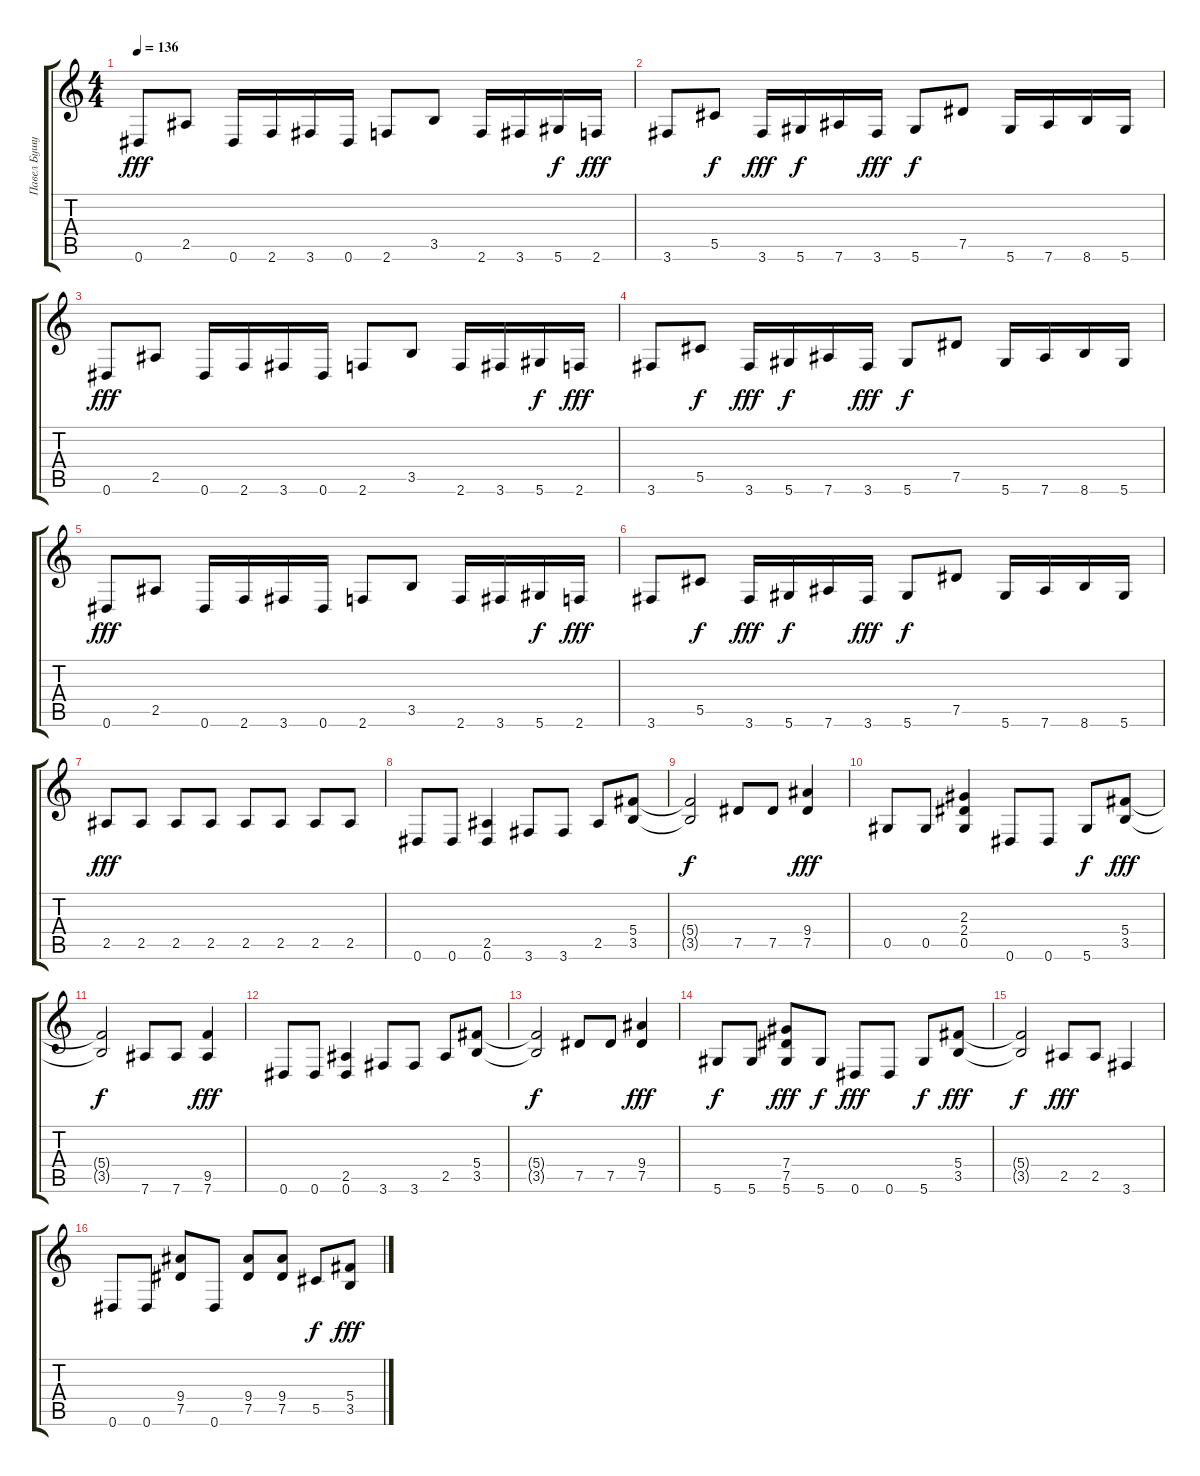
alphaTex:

\track ("Павел Бушуев" "Павел Бушу") {instrument distortionguitar}
\staff {score tabs}
\tuning (Eb4 Bb3 Gb3 Db3 Ab2 Eb2) {hide}
\ts (4 4)
\tempo 136
\clef g2
\ks c
0.6.8{dy fff} 2.5.8 0.6.16 2.6.16 3.6.16 0.6.16 2.6.8 3.5.8 2.6.16 3.6.16 5.6.16{dy f} 2.6.16{dy fff} |
3.6.8 5.5.8{dy f} 3.6.16{dy fff} 5.6.16{dy f} 7.6.16 3.6.16{dy fff} 5.6.8{dy f} 7.5.8 5.6.16 7.6.16 8.6.16 5.6.16 |
0.6.8{dy fff} 2.5.8 0.6.16 2.6.16 3.6.16 0.6.16 2.6.8 3.5.8 2.6.16 3.6.16 5.6.16{dy f} 2.6.16{dy fff} |
3.6.8 5.5.8{dy f} 3.6.16{dy fff} 5.6.16{dy f} 7.6.16 3.6.16{dy fff} 5.6.8{dy f} 7.5.8 5.6.16 7.6.16 8.6.16 5.6.16 |
0.6.8{dy fff} 2.5.8 0.6.16 2.6.16 3.6.16 0.6.16 2.6.8 3.5.8 2.6.16 3.6.16 5.6.16{dy f} 2.6.16{dy fff} |
3.6.8 5.5.8{dy f} 3.6.16{dy fff} 5.6.16{dy f} 7.6.16 3.6.16{dy fff} 5.6.8{dy f} 7.5.8 5.6.16 7.6.16 8.6.16 5.6.16 |
2.5.8{dy fff} 2.5.8 2.5.8 2.5.8 2.5.8 2.5.8 2.5.8 2.5.8 |
0.6.8 0.6.8 (2.5 0.6).4 3.6.8 3.6.8 2.5.8 (5.4 3.5).8 |
(5.4{t} 3.5{t}).2{dy f} 7.5.8 7.5.8 (9.4 7.5).4{dy fff} |
0.5.8 0.5.8 (2.3 2.4 0.5).4 0.6.8 0.6.8 5.6.8{dy f} (5.4 3.5).8{dy fff} |
(5.4{t} 3.5{t}).2{dy f} 7.6.8 7.6.8 (9.5 7.6).4{dy fff} |
0.6.8 0.6.8 (2.5 0.6).4 3.6.8 3.6.8 2.5.8 (5.4 3.5).8 |
(5.4{t} 3.5{t}).2{dy f} 7.5.8 7.5.8 (9.4 7.5).4{dy fff} |
5.6.8{dy f} 5.6.8 (7.4 7.5 5.6).8{dy fff} 5.6.8{dy f} 0.6.8{dy fff} 0.6.8 5.6.8{dy f} (5.4 3.5).8{dy fff} |
(5.4{t} 3.5{t}).2{dy f} 2.5.8{dy fff} 2.5.8 3.6.4 |
0.6.8 0.6.8 (9.4 7.5).8 0.6.8 (9.4 7.5).8 (9.4 7.5).8 5.5.8{dy f} (5.4 3.5).8{dy fff}
